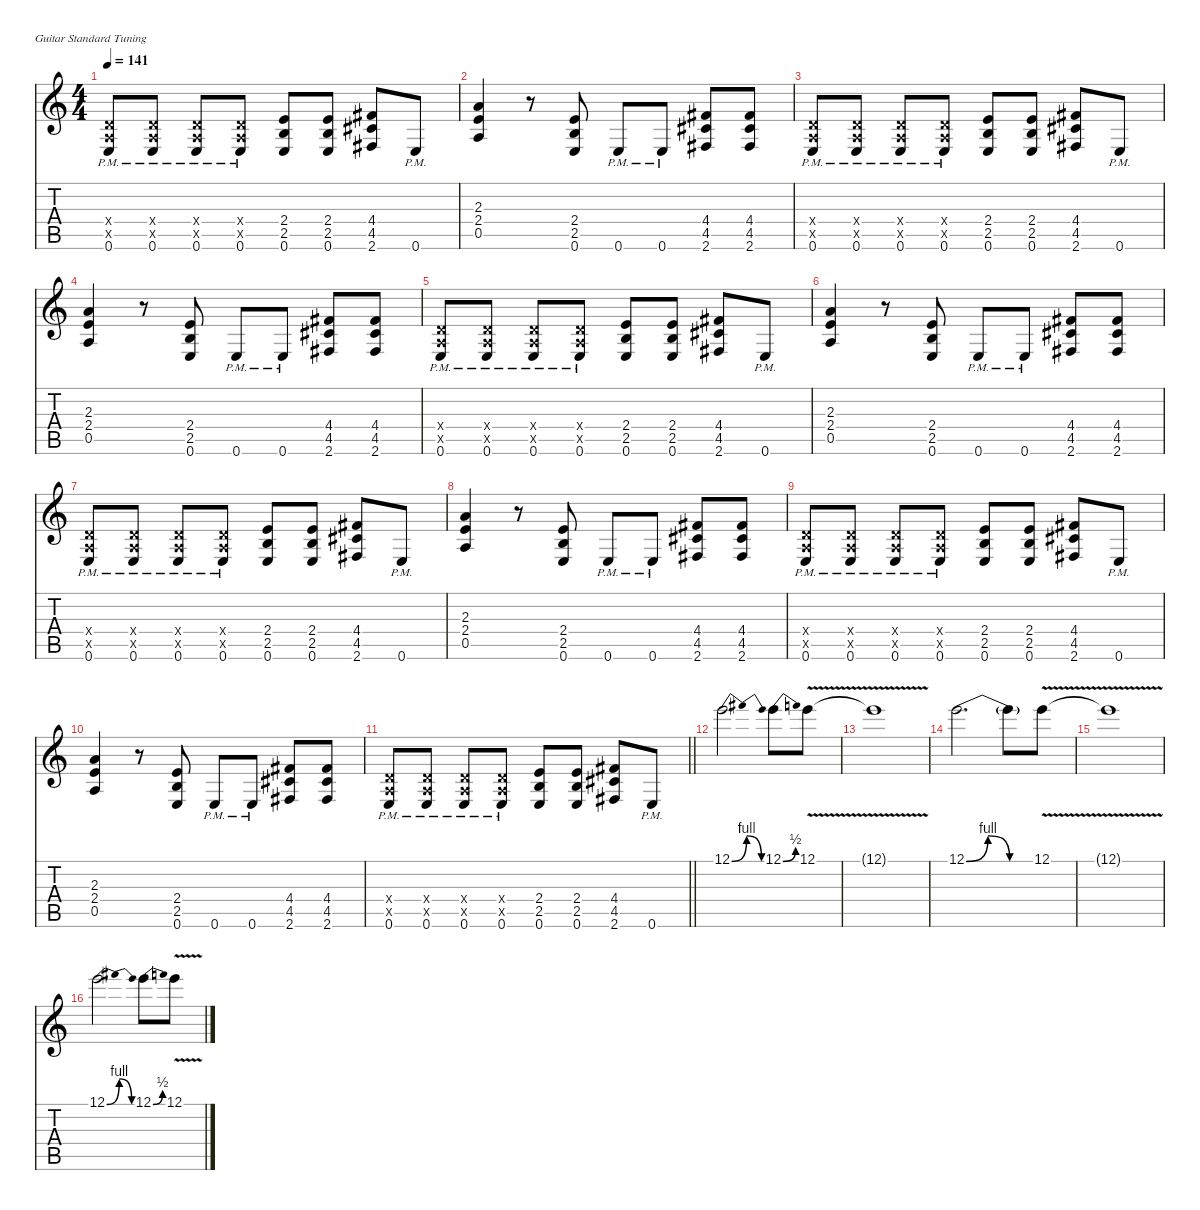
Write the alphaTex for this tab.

\defaultSystemsLayout 4
\hideDynamics
\bracketExtendMode nobrackets
\singleTrackTrackNamePolicy hidden
\multiTrackTrackNamePolicy hidden
\otherSystemsTrackNameOrientation horizontal
\track ("Guitar" "od.guit.") {instrument overdrivenguitar}
\staff {score tabs}
\tuning (E4 B3 G3 D3 A2 E2)
\ts (4 4)
\tempo 141
\clef g2
\ks c
(0.4{x} 0.5{x} 0.6{pm}).8{dy f beam Up} (0.4{x} 0.5{x} 0.6{pm}).8{beam Up} (0.4{x} 0.5{x} 0.6{pm}).8{beam Up} (0.4{x} 0.5{x} 0.6{pm}).8{beam Up} (2.4 2.5 0.6).8{beam Up} (2.4 2.5 0.6).8{beam Up} (4.4{acc #} 4.5{acc #} 2.6{acc #}).8{beam Up} 0.6{pm}.8{beam Up} |
(2.3 2.4 0.5).4{beam Up} r.8{beam Up} (2.4 2.5 0.6).8{beam Up} 0.6{pm}.8{beam Up} 0.6{pm}.8{beam Up} (4.4{acc #} 4.5{acc #} 2.6{acc #}).8{beam Up} (4.4{acc #} 4.5{acc #} 2.6{acc #}).8{beam Up} |
(0.4{x} 0.5{x} 0.6{pm}).8{beam Up} (0.4{x} 0.5{x} 0.6{pm}).8{beam Up} (0.4{x} 0.5{x} 0.6{pm}).8{beam Up} (0.4{x} 0.5{x} 0.6{pm}).8{beam Up} (2.4 2.5 0.6).8{beam Up} (2.4 2.5 0.6).8{beam Up} (4.4{acc #} 4.5{acc #} 2.6{acc #}).8{beam Up} 0.6{pm}.8{beam Up} |
(2.3 2.4 0.5).4{beam Up} r.8{beam Up} (2.4 2.5 0.6).8{beam Up} 0.6{pm}.8{beam Up} 0.6{pm}.8{beam Up} (4.4{acc #} 4.5{acc #} 2.6{acc #}).8{beam Up} (4.4{acc #} 4.5{acc #} 2.6{acc #}).8{beam Up} |
(0.4{x} 0.5{x} 0.6{pm}).8{beam Up} (0.4{x} 0.5{x} 0.6{pm}).8{beam Up} (0.4{x} 0.5{x} 0.6{pm}).8{beam Up} (0.4{x} 0.5{x} 0.6{pm}).8{beam Up} (2.4 2.5 0.6).8{beam Up} (2.4 2.5 0.6).8{beam Up} (4.4{acc #} 4.5{acc #} 2.6{acc #}).8{beam Up} 0.6{pm}.8{beam Up} |
(2.3 2.4 0.5).4{beam Up} r.8{beam Up} (2.4 2.5 0.6).8{beam Up} 0.6{pm}.8{beam Up} 0.6{pm}.8{beam Up} (4.4{acc #} 4.5{acc #} 2.6{acc #}).8{beam Up} (4.4{acc #} 4.5{acc #} 2.6{acc #}).8{beam Up} |
(0.4{x} 0.5{x} 0.6{pm}).8{beam Up} (0.4{x} 0.5{x} 0.6{pm}).8{beam Up} (0.4{x} 0.5{x} 0.6{pm}).8{beam Up} (0.4{x} 0.5{x} 0.6{pm}).8{beam Up} (2.4 2.5 0.6).8{beam Up} (2.4 2.5 0.6).8{beam Up} (4.4{acc #} 4.5{acc #} 2.6{acc #}).8{beam Up} 0.6{pm}.8{beam Up} |
(2.3 2.4 0.5).4{beam Up} r.8{beam Up} (2.4 2.5 0.6).8{beam Up} 0.6{pm}.8{beam Up} 0.6{pm}.8{beam Up} (4.4{acc #} 4.5{acc #} 2.6{acc #}).8{beam Up} (4.4{acc #} 4.5{acc #} 2.6{acc #}).8{beam Up} |
(0.4{x} 0.5{x} 0.6{pm}).8{beam Up} (0.4{x} 0.5{x} 0.6{pm}).8{beam Up} (0.4{x} 0.5{x} 0.6{pm}).8{beam Up} (0.4{x} 0.5{x} 0.6{pm}).8{beam Up} (2.4 2.5 0.6).8{beam Up} (2.4 2.5 0.6).8{beam Up} (4.4{acc #} 4.5{acc #} 2.6{acc #}).8{beam Up} 0.6{pm}.8{beam Up} |
(2.3 2.4 0.5).4{beam Up} r.8{beam Up} (2.4 2.5 0.6).8{beam Up} 0.6{pm}.8{beam Up} 0.6{pm}.8{beam Up} (4.4{acc #} 4.5{acc #} 2.6{acc #}).8{beam Up} (4.4{acc #} 4.5{acc #} 2.6{acc #}).8{beam Up} |
\barLineRight lightlight
(0.4{x} 0.5{x} 0.6{pm}).8{beam Up} (0.4{x} 0.5{x} 0.6{pm}).8{beam Up} (0.4{x} 0.5{x} 0.6{pm}).8{beam Up} (0.4{x} 0.5{x} 0.6{pm}).8{beam Up} (2.4 2.5 0.6).8{beam Up} (2.4 2.5 0.6).8{beam Up} (4.4{acc #} 4.5{acc #} 2.6{acc #}).8{beam Up} 0.6{pm}.8{beam Up} |
12.1{be (bendrelease 0 0 15 4 30 4 45 0)}.2{d dy fff beam Down} 12.1{be (bend 0 0 30 2)}.8{beam Down} 12.1{v}.8{beam Down} |
12.1{v t}.1{dy f beam Down} |
12.1{be (bendrelease 0 0 30 4 30 4 60 0)}.2{d dy fff beam Down} 12.1{be (hold 0 0 60 0) t}.8{dy f beam Down} 12.1{v}.8{dy fff beam Down} |
12.1{v t}.1{dy f beam Down} |
12.1{be (bendrelease 0 0 15 4 30 4 45 0)}.2{d dy fff beam Down} 12.1{be (bend 0 0 30 2)}.8{beam Down} 12.1{v}.8{beam Down}
